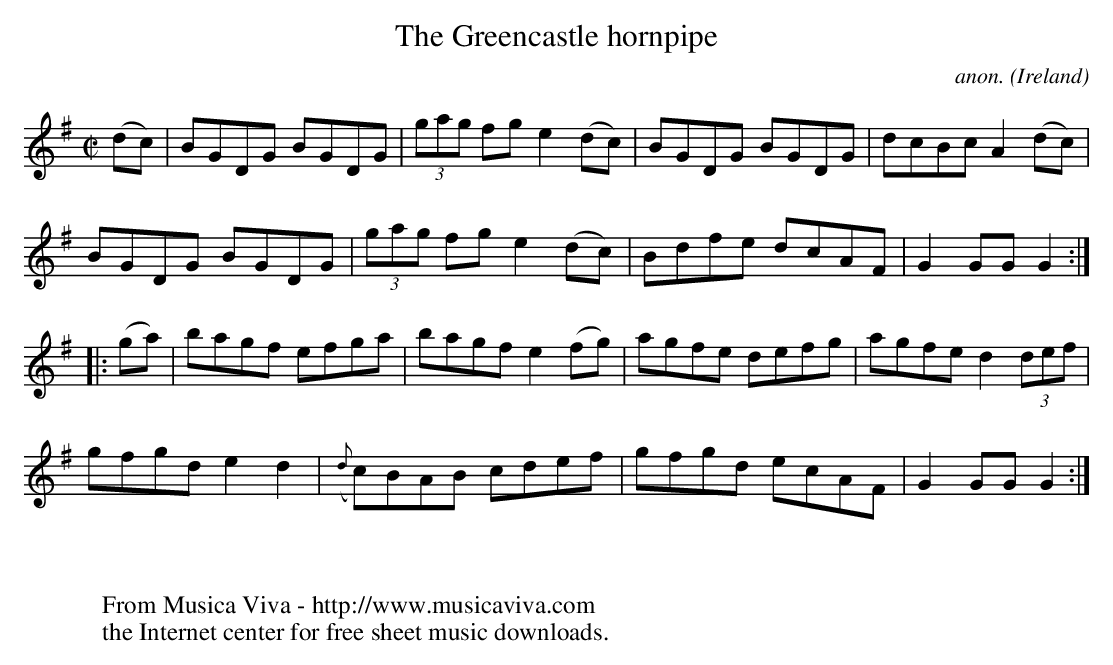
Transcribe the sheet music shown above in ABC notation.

X:1
T: The Greencastle hornpipe
C: anon.
O: Ireland
7.abc
M: C|
L: 1/8
K: G
(dc) | BGDG BGDG | (3gag fg e2 (dc) | BGDG BGDG | dcBc A2 (dc) |
BGDG BGDG | (3gag fg e2 (dc) | Bdfe dcAF | G2 GG G2 :|
|: (ga) | bagf efga | bagf e2 (fg) | agfe defg | agfe d2 (3def |
gfgd e2d2 | ({d}c)BAB cdef | gfgd ecAF | G2 GG G2 :|
W:
W:
W: From Musica Viva - http://www.musicaviva.com
W: the Internet center for free sheet music downloads.
